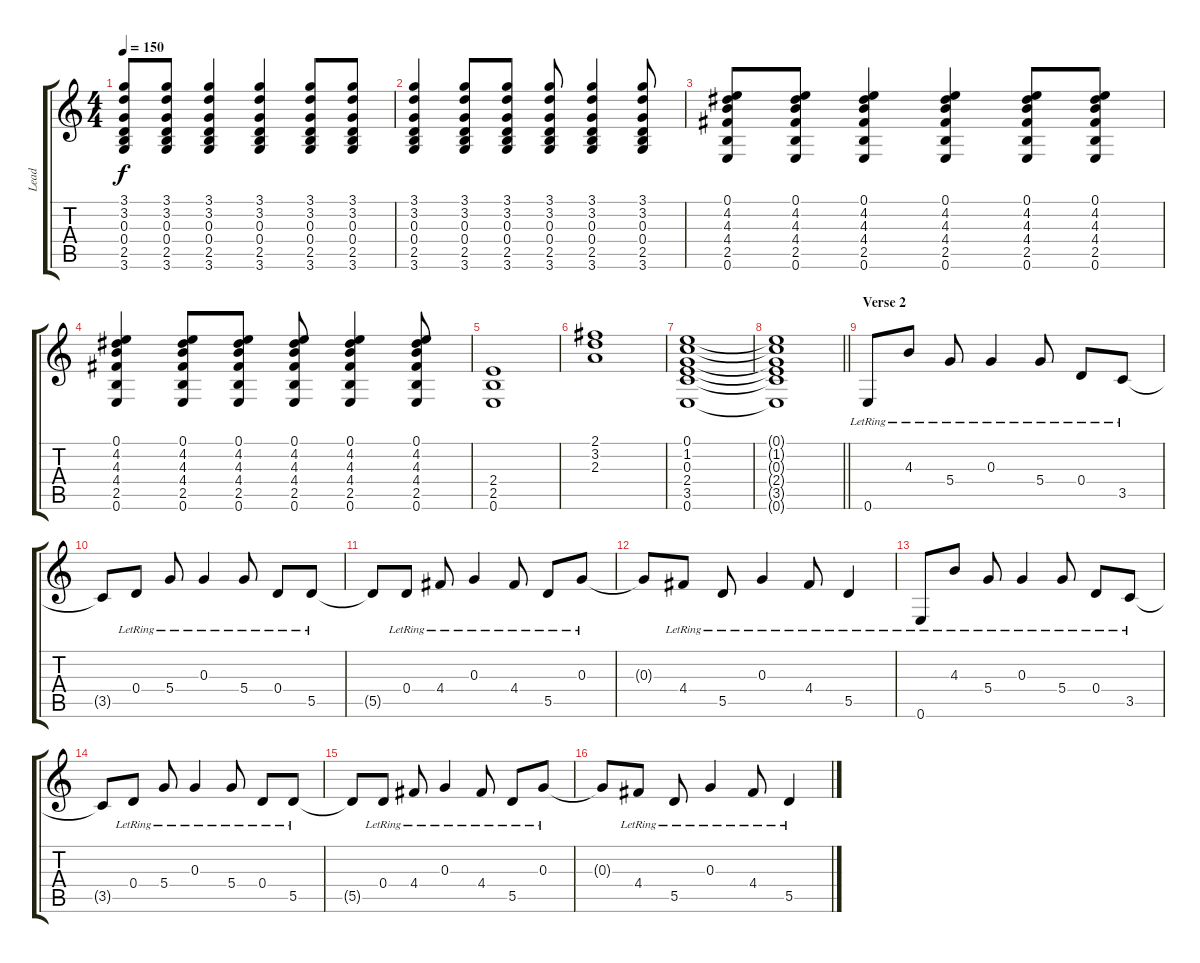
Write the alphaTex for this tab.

\track ("Lead" "Lead") {instrument acousticguitarsteel}
\staff {score tabs}
\tuning (E4 B3 G3 D3 A2 E2) {hide}
\ts (4 4)
\tempo 150
\clef g2
\ks c
(3.1 3.2 0.3 0.4 2.5 3.6).8{dy f} (3.1 3.2 0.3 0.4 2.5 3.6).8 (3.1 3.2 0.3 0.4 2.5 3.6).4 (3.1 3.2 0.3 0.4 2.5 3.6).4 (3.1 3.2 0.3 0.4 2.5 3.6).8 (3.1 3.2 0.3 0.4 2.5 3.6).8 |
(3.1 3.2 0.3 0.4 2.5 3.6).4 (3.1 3.2 0.3 0.4 2.5 3.6).8 (3.1 3.2 0.3 0.4 2.5 3.6).8 (3.1 3.2 0.3 0.4 2.5 3.6).8 (3.1 3.2 0.3 0.4 2.5 3.6).4 (3.1 3.2 0.3 0.4 2.5 3.6).8 |
(0.1 4.2 4.3 4.4 2.5 0.6).8 (0.1 4.2 4.3 4.4 2.5 0.6).8 (0.1 4.2 4.3 4.4 2.5 0.6).4 (0.1 4.2 4.3 4.4 2.5 0.6).4 (0.1 4.2 4.3 4.4 2.5 0.6).8 (0.1 4.2 4.3 4.4 2.5 0.6).8 |
(0.1 4.2 4.3 4.4 2.5 0.6).4 (0.1 4.2 4.3 4.4 2.5 0.6).8 (0.1 4.2 4.3 4.4 2.5 0.6).8 (0.1 4.2 4.3 4.4 2.5 0.6).8 (0.1 4.2 4.3 4.4 2.5 0.6).4 (0.1 4.2 4.3 4.4 2.5 0.6).8 |
(2.4 2.5 0.6).1 |
(2.1 3.2 2.3).1 |
(0.1 1.2 0.3 2.4 3.5 0.6).1 |
\barLineRight lightlight
(0.1{t} 1.2{t} 0.3{t} 2.4{t} 3.5{t} 0.6{t}).1 |
\section ("" "Verse 2")
0.6{lr}.8 4.3{lr}.8 5.4{lr}.8 0.3{lr}.4 5.4{lr}.8 0.4{lr}.8 3.5{lr}.8 |
3.5{t}.8 0.4{lr}.8 5.4{lr}.8 0.3{lr}.4 5.4{lr}.8 0.4{lr}.8 5.5{lr}.8 |
5.5{t}.8 0.4{lr}.8 4.4{lr}.8 0.3{lr}.4 4.4{lr}.8 5.5{lr}.8 0.3{lr}.8 |
0.3{t}.8 4.4{lr}.8 5.5{lr}.8 0.3{lr}.4 4.4{lr}.8 5.5{lr}.4 |
0.6{lr}.8 4.3{lr}.8 5.4{lr}.8 0.3{lr}.4 5.4{lr}.8 0.4{lr}.8 3.5{lr}.8 |
3.5{t}.8 0.4{lr}.8 5.4{lr}.8 0.3{lr}.4 5.4{lr}.8 0.4{lr}.8 5.5{lr}.8 |
5.5{t}.8 0.4{lr}.8 4.4{lr}.8 0.3{lr}.4 4.4{lr}.8 5.5{lr}.8 0.3{lr}.8 |
0.3{t}.8 4.4{lr}.8 5.5{lr}.8 0.3{lr}.4 4.4{lr}.8 5.5{lr}.4
